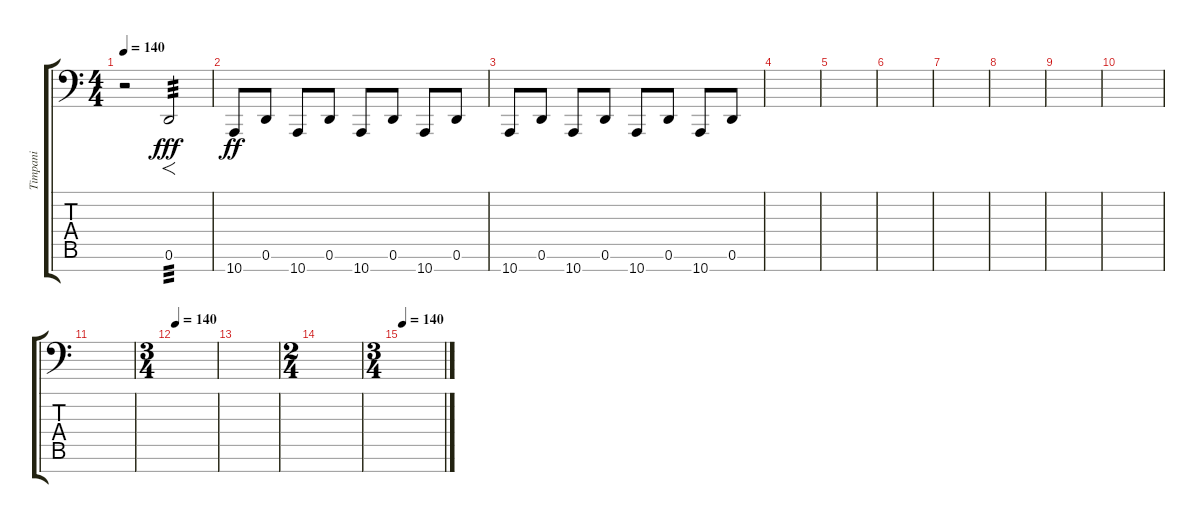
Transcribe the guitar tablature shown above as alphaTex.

\track ("Timpani" "Timpani") {instrument timpani}
\staff {score tabs}
\tuning (E4 B3 G3 D3 A2 D2 B0) {hide}
\ts (4 4)
\tempo 140
\clef f4
\ks aminor
r.2{dy ff} 0.6.2{f tp 3 dy fff} |
10.7.8{dy ff} 0.6.8 10.7.8 0.6.8 10.7.8 0.6.8 10.7.8 0.6.8 |
10.7.8 0.6.8 10.7.8 0.6.8 10.7.8 0.6.8 10.7.8 0.6.8 |
|
|
|
|
|
|
|
|
\ts (3 4)
\tempo 140
|
|
\ts (2 4)
|
\ts (3 4)
\tempo 140
